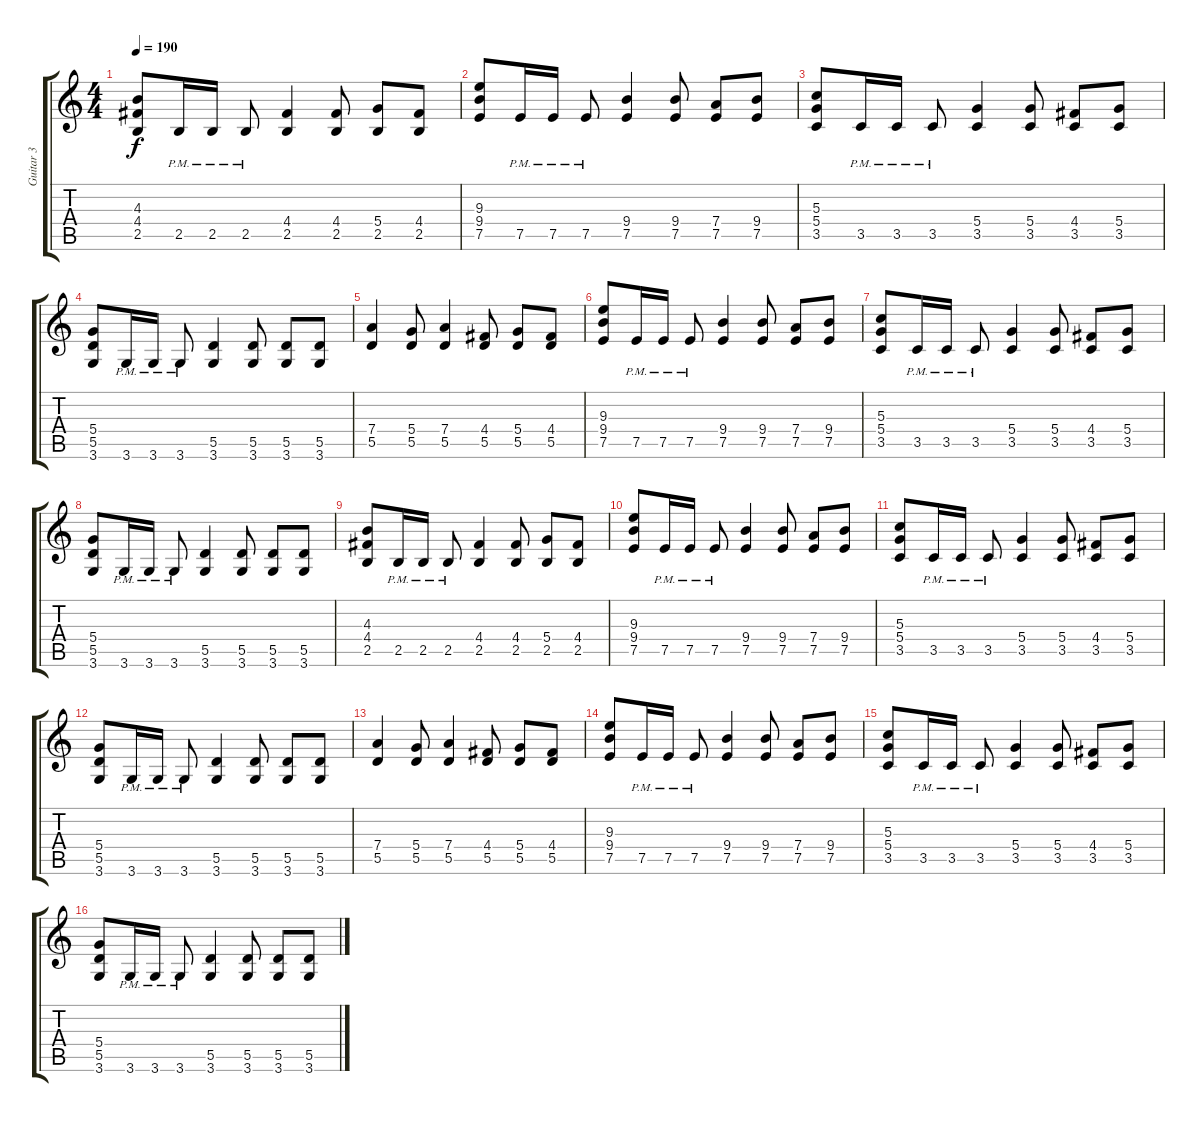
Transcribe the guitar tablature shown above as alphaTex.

\track ("Guitar 3" "Guitar 3") {instrument distortionguitar}
\staff {score tabs}
\tuning (E4 B3 G3 D3 A2 E2) {hide}
\ts (4 4)
\tempo 190
\clef g2
\ks c
(4.3 4.4 2.5).8{dy f balance 16} 2.5{pm}.16 2.5{pm}.16 2.5{pm}.8 (4.4 2.5).4 (4.4 2.5).8 (5.4 2.5).8 (4.4 2.5).8 |
(9.3 9.4 7.5).8 7.5{pm}.16 7.5{pm}.16 7.5{pm}.8 (9.4 7.5).4 (9.4 7.5).8 (7.4 7.5).8 (9.4 7.5).8 |
(5.3 5.4 3.5).8 3.5{pm}.16 3.5{pm}.16 3.5{pm}.8 (5.4 3.5).4 (5.4 3.5).8 (4.4 3.5).8 (5.4 3.5).8 |
(5.4 5.5 3.6).8 3.6{pm}.16 3.6{pm}.16 3.6{pm}.8 (5.5 3.6).4 (5.5 3.6).8 (5.5 3.6).8 (5.5 3.6).8 |
(7.4 5.5).4 (5.4 5.5).8 (7.4 5.5).4 (4.4 5.5).8 (5.4 5.5).8 (4.4 5.5).8 |
(9.3 9.4 7.5).8 7.5{pm}.16 7.5{pm}.16 7.5{pm}.8 (9.4 7.5).4 (9.4 7.5).8 (7.4 7.5).8 (9.4 7.5).8 |
(5.3 5.4 3.5).8 3.5{pm}.16 3.5{pm}.16 3.5{pm}.8 (5.4 3.5).4 (5.4 3.5).8 (4.4 3.5).8 (5.4 3.5).8 |
(5.4 5.5 3.6).8 3.6{pm}.16 3.6{pm}.16 3.6{pm}.8 (5.5 3.6).4 (5.5 3.6).8 (5.5 3.6).8 (5.5 3.6).8 |
(4.3 4.4 2.5).8 2.5{pm}.16 2.5{pm}.16 2.5{pm}.8 (4.4 2.5).4 (4.4 2.5).8 (5.4 2.5).8 (4.4 2.5).8 |
(9.3 9.4 7.5).8 7.5{pm}.16 7.5{pm}.16 7.5{pm}.8 (9.4 7.5).4 (9.4 7.5).8 (7.4 7.5).8 (9.4 7.5).8 |
(5.3 5.4 3.5).8 3.5{pm}.16 3.5{pm}.16 3.5{pm}.8 (5.4 3.5).4 (5.4 3.5).8 (4.4 3.5).8 (5.4 3.5).8 |
(5.4 5.5 3.6).8 3.6{pm}.16 3.6{pm}.16 3.6{pm}.8 (5.5 3.6).4 (5.5 3.6).8 (5.5 3.6).8 (5.5 3.6).8 |
(7.4 5.5).4 (5.4 5.5).8 (7.4 5.5).4 (4.4 5.5).8 (5.4 5.5).8 (4.4 5.5).8 |
(9.3 9.4 7.5).8 7.5{pm}.16 7.5{pm}.16 7.5{pm}.8 (9.4 7.5).4 (9.4 7.5).8 (7.4 7.5).8 (9.4 7.5).8 |
(5.3 5.4 3.5).8 3.5{pm}.16 3.5{pm}.16 3.5{pm}.8 (5.4 3.5).4 (5.4 3.5).8 (4.4 3.5).8 (5.4 3.5).8 |
(5.4 5.5 3.6).8 3.6{pm}.16 3.6{pm}.16 3.6{pm}.8 (5.5 3.6).4 (5.5 3.6).8 (5.5 3.6).8 (5.5 3.6).8
